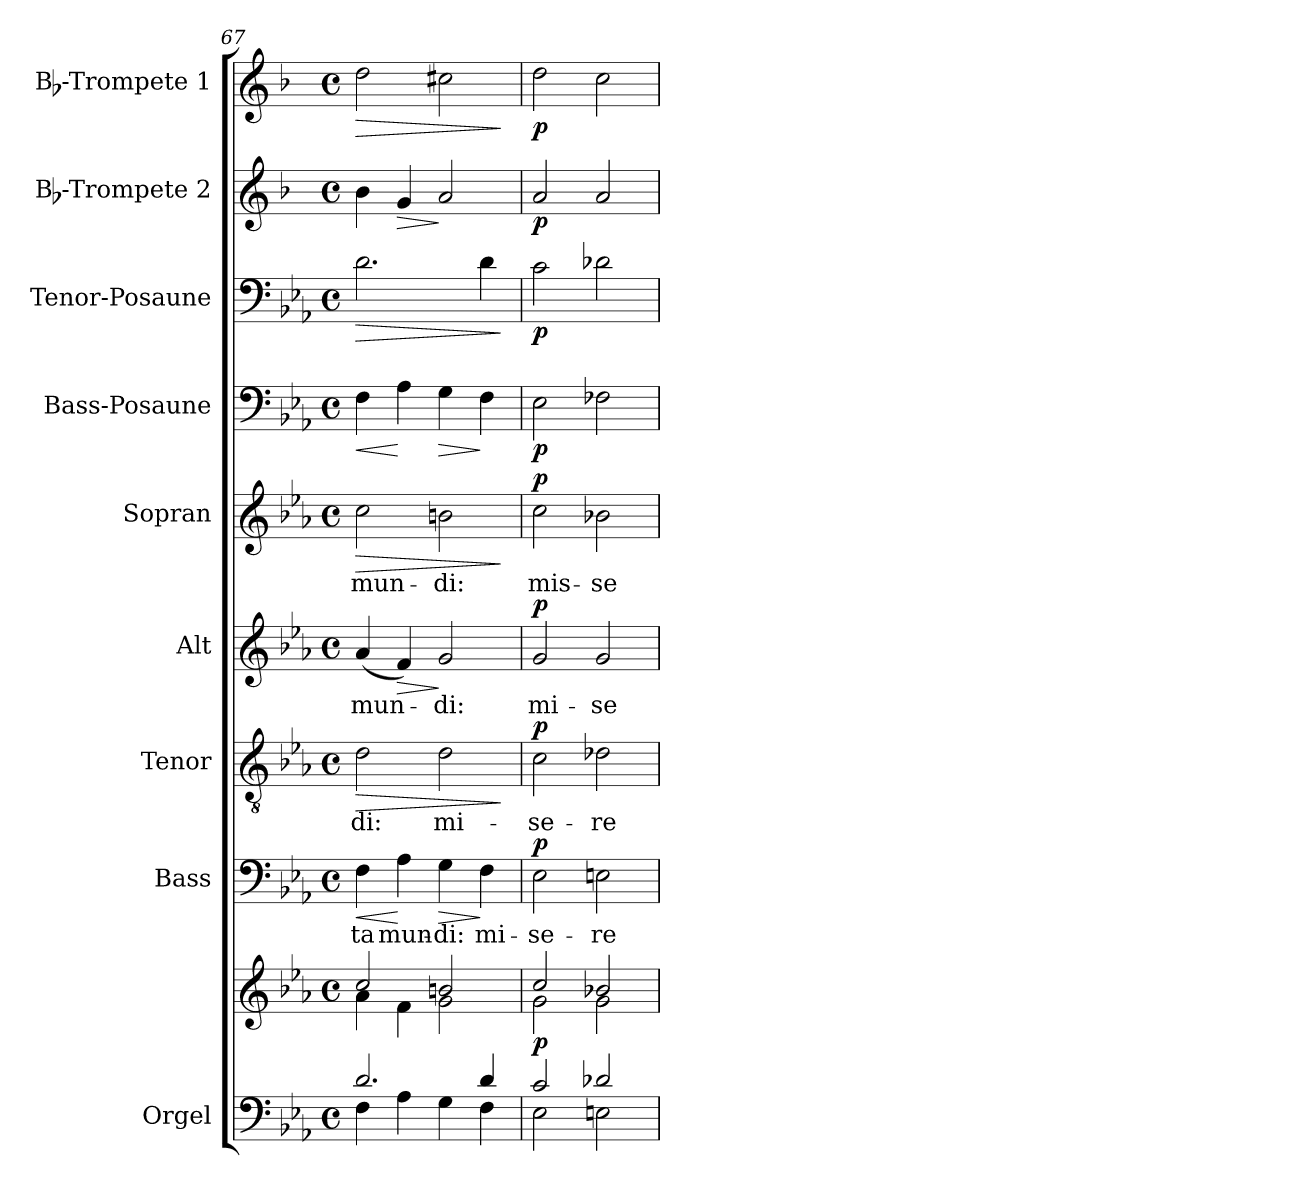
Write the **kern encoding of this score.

**kern	**kern	**dynam	**kern	**text	**dynam	**kern	**text	**dynam	**kern	**text	**dynam	**kern	**text	**dynam	**kern	**dynam	**kern	**dynam	**kern	**dynam	**kern	**dynam
*part9	*part9	*part9	*part8	*part8	*part8	*part7	*part7	*part7	*part6	*part6	*part6	*part5	*part5	*part5	*part4	*part4	*part3	*part3	*part2	*part2	*part1	*part1
*staff10	*staff9	*staff9/10	*staff8	*staff8	*staff8	*staff7	*staff7	*staff7	*staff6	*staff6	*staff6	*staff5	*staff5	*staff5	*staff4	*staff4	*staff3	*staff3	*staff2	*staff2	*staff1	*staff1
*I"Orgel	*	*	*I"Bass	*	*	*I"Tenor	*	*	*I"Alt	*	*	*I"Sopran	*	*	*I"Bass-Posaune	*	*I"Tenor-Posaune	*	*I"Bb-Trompete 2	*	*I"Bb-Trompete 1	*
*I'Org.	*	*	*I'B.	*	*	*I'T.	*	*	*I'A.	*	*	*I'S.	*	*	*I'B. Pos.	*	*I'T. Pos.	*	*I'Trp. 2	*	*I'Trp. 1	*
!!LO:PB:g=z
*clefF4	*clefG2	*	*clefF4	*	*	*clefGv2	*	*	*clefG2	*	*	*clefG2	*	*	*clefF4	*	*clefF4	*	*clefG2	*	*clefG2	*
*	*	*	*	*	*	*	*	*	*	*	*	*	*	*	*	*	*	*	*ITrd1c2	*	*ITrd1c2	*
*k[b-e-a-]	*k[b-e-a-]	*	*k[b-e-a-]	*	*	*k[b-e-a-]	*	*	*k[b-e-a-]	*	*	*k[b-e-a-]	*	*	*k[b-e-a-]	*	*k[b-e-a-]	*	*k[b-e-a-]	*	*k[b-e-a-]	*
*E-:	*E-:	*	*E-:	*	*	*E-:	*	*	*E-:	*	*	*E-:	*	*	*E-:	*	*E-:	*	*E-:	*	*E-:	*
*M4/4	*M4/4	*	*M4/4	*	*	*M4/4	*	*	*M4/4	*	*	*M4/4	*	*	*M4/4	*	*M4/4	*	*M4/4	*	*M4/4	*
*met(c)	*met(c)	*	*met(c)	*	*	*met(c)	*	*	*met(c)	*	*	*met(c)	*	*	*met(c)	*	*met(c)	*	*met(c)	*	*met(c)	*
=67	=67	=67	=67	=67	=67	=67	=67	=67	=67	=67	=67	=67	=67	=67	=67	=67	=67	=67	=67	=67	=67	=67
*^	*^	*	*	*	*	*	*	*	*	*	*	*	*	*	*	*	*	*	*	*	*	*
!	!	!	!	!	!	!LO:LY:b	!LO:HP:b	!	!LO:LY:b	!LO:HP:b	!	!LO:LY:b	!	!	!LO:LY:b	!LO:HP:b	!	!LO:HP:b	!	!LO:HP:b	!	!	!	!LO:HP:b
2.d/	4F\	2cc/	4a-\	.	4F\	-ta	<	2d\	-di:	>	(<4a-/	mun-	.	2cc\	mun-	>	4F\	<	2.d\	>	4a-\	.	2cc\	>
!	!	!	!	!	!	!LO:LY:b	!	!	!	!	!	!	!LO:HP:b	!	!	!	!	!	!	!	!	!LO:HP:b	!	!
.	4A-\	.	4f\	.	4A-\	mun-	[	.	.	.	4f/)	.	>	.	.	.	4A-\	[	.	.	4f/	>	.	.
!	!	!	!	!	!	!LO:LY:b	!LO:HP:b	!	!LO:LY:b	!	!	!LO:LY:b	!	!	!LO:LY:b	!	!	!LO:HP:b	!	!	!	!	!	!
.	4G\	2bn/	2g\	.	4G\	-di:	>	2d\	mi-	.	2g/	-di:	]	2bn\	-di:	.	4G\	>	.	.	2g/	]	2bn\	.
!	!	!	!	!	!	!LO:LY:b	!	!	!	!	!	!	!	!	!	!	!	!	!	!	!	!	!	!
4d/	4F\	.	.	.	4F\	mi-	]	.	.	.	.	.	.	.	.	.	4F\	]	4d\	.	.	.	.	.
*v	*v	*	*	*	*	*	*	*	*	*	*	*	*	*	*	*	*	*	*	*	*	*	*	*
*	*v	*v	*	*	*	*	*	*	*	*	*	*	*	*	*	*	*	*	*	*	*	*	*
.	.	.	.	.	.	.	.	]	.	.	.	.	.	]	.	.	.	]	.	.	.	]
=68	=68	=68	=68	=68	=68	=68	=68	=68	=68	=68	=68	=68	=68	=68	=68	=68	=68	=68	=68	=68	=68	=68
*^	*^	*	*	*	*	*	*	*	*	*	*	*	*	*	*	*	*	*	*	*	*	*
!	!	!	!	!LO:DY:b	!	!LO:LY:b	!LO:DY:a	!	!LO:LY:b	!LO:DY:a	!	!LO:LY:b	!LO:DY:a	!	!LO:LY:b	!LO:DY:a	!	!LO:DY:b	!	!LO:DY:b	!	!LO:DY:b	!	!LO:DY:b
2c/	2E-\	2cc/	2g\	p	2E-\	-se-	p	2c\	-se-	p	2g/	mi-	p	2cc\	mis-	p	2E-\	p	2c\	p	2g/	p	2cc\	p
!	!	!	!	!	!	!LO:LY:b	!	!	!LO:LY:b	!	!	!LO:LY:b	!	!	!LO:LY:b	!	!	!	!	!	!	!	!	!
2d-X/	2En\	2b-X/	2g\	.	2En\	-re-	.	2d-X\	-re-	.	2g/	-se-	.	2b-X\	-se-	.	2F-X\	.	2d-X\	.	2g/	.	2b-\	.
*v	*v	*	*	*	*	*	*	*	*	*	*	*	*	*	*	*	*	*	*	*	*	*	*	*
*	*v	*v	*	*	*	*	*	*	*	*	*	*	*	*	*	*	*	*	*	*	*	*	*
=	=	=	=	=	=	=	=	=	=	=	=	=	=	=	=	=	=	=	=	=	=	=
*-	*-	*-	*-	*-	*-	*-	*-	*-	*-	*-	*-	*-	*-	*-	*-	*-	*-	*-	*-	*-	*-	*-
